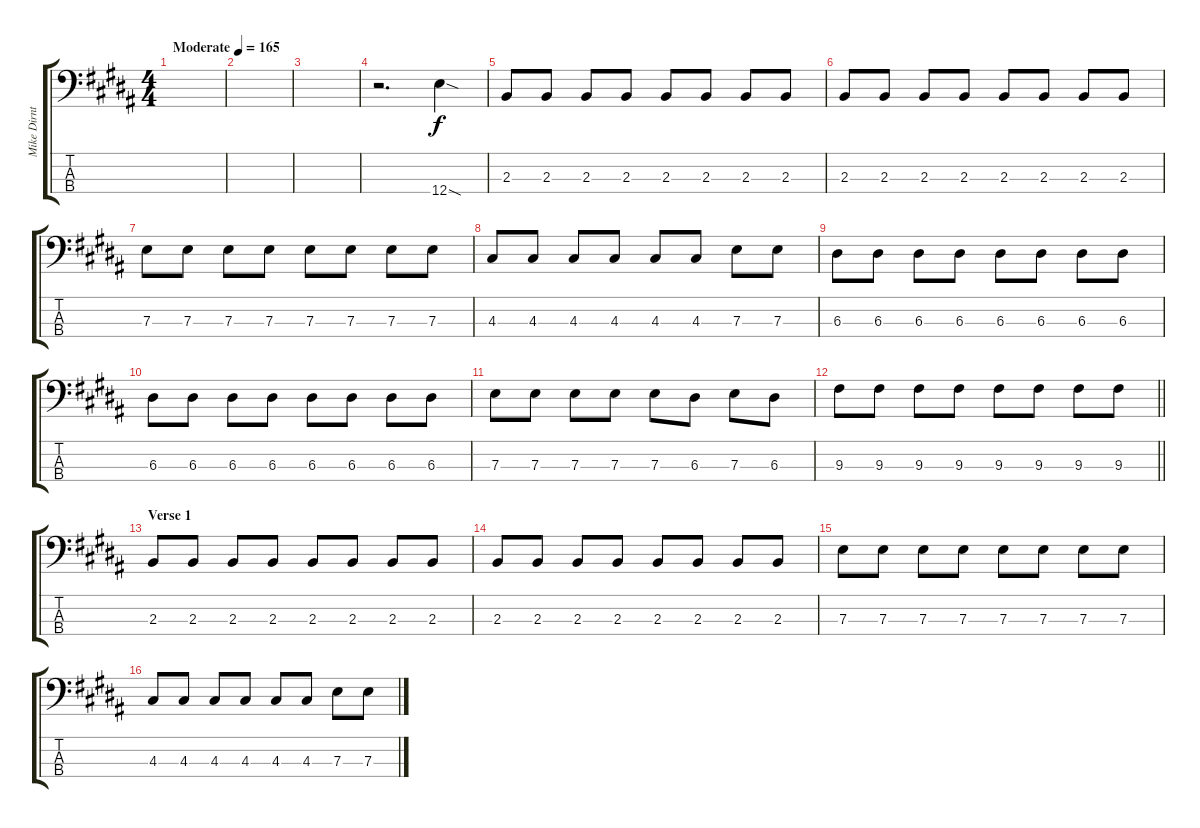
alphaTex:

\track ("Mike Dirnt (Bass)" "Mike Dirnt") {instrument electricbassfinger}
\staff {score tabs}
\tuning (G2 D2 A1 E1) {hide}
\ts (4 4)
\tempo (165 "Moderate")
\clef f4
\ks b
|
|
|
r.2{d} 12.4{sod}.4 |
2.3.8 2.3.8 2.3.8 2.3.8 2.3.8 2.3.8 2.3.8 2.3.8 |
2.3.8 2.3.8 2.3.8 2.3.8 2.3.8 2.3.8 2.3.8 2.3.8 |
7.3.8 7.3.8 7.3.8 7.3.8 7.3.8 7.3.8 7.3.8 7.3.8 |
4.3.8 4.3.8 4.3.8 4.3.8 4.3.8 4.3.8 7.3.8 7.3.8 |
6.3.8 6.3.8 6.3.8 6.3.8 6.3.8 6.3.8 6.3.8 6.3.8 |
6.3.8 6.3.8 6.3.8 6.3.8 6.3.8 6.3.8 6.3.8 6.3.8 |
7.3.8 7.3.8 7.3.8 7.3.8 7.3.8 6.3.8 7.3.8 6.3.8 |
\barLineRight lightlight
9.3.8 9.3.8 9.3.8 9.3.8 9.3.8 9.3.8 9.3.8 9.3.8 |
\section ("" "Verse 1")
2.3.8 2.3.8 2.3.8 2.3.8 2.3.8 2.3.8 2.3.8 2.3.8 |
2.3.8 2.3.8 2.3.8 2.3.8 2.3.8 2.3.8 2.3.8 2.3.8 |
7.3.8 7.3.8 7.3.8 7.3.8 7.3.8 7.3.8 7.3.8 7.3.8 |
4.3.8 4.3.8 4.3.8 4.3.8 4.3.8 4.3.8 7.3.8 7.3.8
